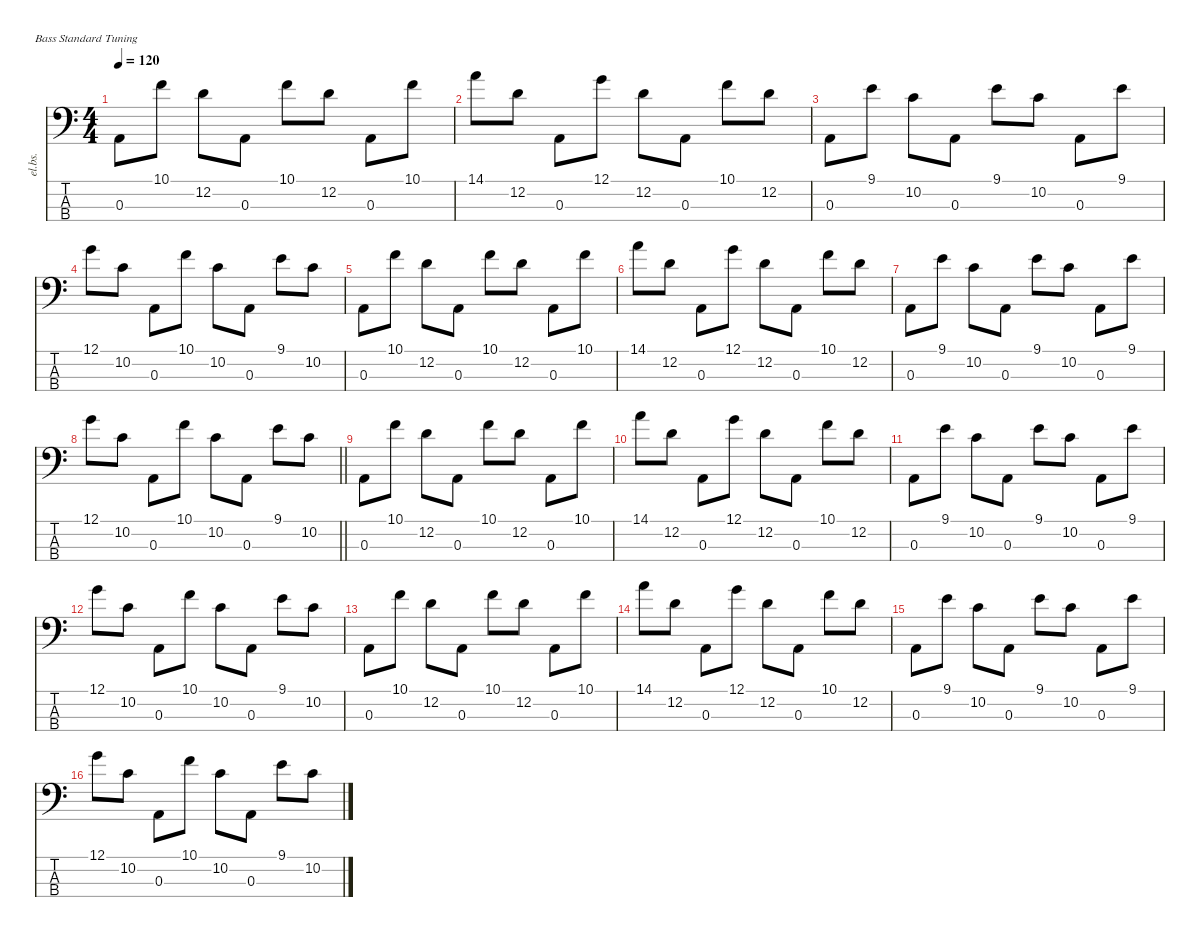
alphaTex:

\defaultSystemsLayout 4
\hideDynamics
\bracketExtendMode nobrackets
\otherSystemsTrackNameOrientation horizontal
\track ("Jason" "el.bs.") {defaultSystemsLayout 4 instrument electricbassfinger}
\staff {score tabs}
\tuning (G2 D2 A1 E1)
\ts (4 4)
\tempo 120
\clef f4
\ks c
0.3.8{dy f beam Down} 10.1.8{beam Down} 12.2.8{beam Down} 0.3.8{beam Down} 10.1.8{beam Down} 12.2.8{beam Down} 0.3.8{beam Down} 10.1.8{beam Down} |
14.1.8{beam Down} 12.2.8{beam Down} 0.3.8{beam Down} 12.1.8{beam Down} 12.2.8{beam Down} 0.3.8{beam Down} 10.1.8{beam Down} 12.2.8{beam Down} |
0.3.8{beam Down} 9.1.8{beam Down} 10.2.8{beam Down} 0.3.8{beam Down} 9.1.8{beam Down} 10.2.8{beam Down} 0.3.8{beam Down} 9.1.8{beam Down} |
12.1.8{beam Down} 10.2.8{beam Down} 0.3.8{beam Down} 10.1.8{beam Down} 10.2.8{beam Down} 0.3.8{beam Down} 9.1.8{beam Down} 10.2.8{beam Down} |
0.3.8{beam Down} 10.1.8{beam Down} 12.2.8{beam Down} 0.3.8{beam Down} 10.1.8{beam Down} 12.2.8{beam Down} 0.3.8{beam Down} 10.1.8{beam Down} |
14.1.8{beam Down} 12.2.8{beam Down} 0.3.8{beam Down} 12.1.8{beam Down} 12.2.8{beam Down} 0.3.8{beam Down} 10.1.8{beam Down} 12.2.8{beam Down} |
0.3.8{beam Down} 9.1.8{beam Down} 10.2.8{beam Down} 0.3.8{beam Down} 9.1.8{beam Down} 10.2.8{beam Down} 0.3.8{beam Down} 9.1.8{beam Down} |
\barLineRight lightlight
12.1.8{beam Down} 10.2.8{beam Down} 0.3.8{beam Down} 10.1.8{beam Down} 10.2.8{beam Down} 0.3.8{beam Down} 9.1.8{beam Down} 10.2.8{beam Down} |
0.3.8{beam Down} 10.1.8{beam Down} 12.2.8{beam Down} 0.3.8{beam Down} 10.1.8{beam Down} 12.2.8{beam Down} 0.3.8{beam Down} 10.1.8{beam Down} |
14.1.8{beam Down} 12.2.8{beam Down} 0.3.8{beam Down} 12.1.8{beam Down} 12.2.8{beam Down} 0.3.8{beam Down} 10.1.8{beam Down} 12.2.8{beam Down} |
0.3.8{beam Down} 9.1.8{beam Down} 10.2.8{beam Down} 0.3.8{beam Down} 9.1.8{beam Down} 10.2.8{beam Down} 0.3.8{beam Down} 9.1.8{beam Down} |
12.1.8{beam Down} 10.2.8{beam Down} 0.3.8{beam Down} 10.1.8{beam Down} 10.2.8{beam Down} 0.3.8{beam Down} 9.1.8{beam Down} 10.2.8{beam Down} |
0.3.8{beam Down} 10.1.8{beam Down} 12.2.8{beam Down} 0.3.8{beam Down} 10.1.8{beam Down} 12.2.8{beam Down} 0.3.8{beam Down} 10.1.8{beam Down} |
14.1.8{beam Down} 12.2.8{beam Down} 0.3.8{beam Down} 12.1.8{beam Down} 12.2.8{beam Down} 0.3.8{beam Down} 10.1.8{beam Down} 12.2.8{beam Down} |
0.3.8{beam Down} 9.1.8{beam Down} 10.2.8{beam Down} 0.3.8{beam Down} 9.1.8{beam Down} 10.2.8{beam Down} 0.3.8{beam Down} 9.1.8{beam Down} |
12.1.8{beam Down} 10.2.8{beam Down} 0.3.8{beam Down} 10.1.8{beam Down} 10.2.8{beam Down} 0.3.8{beam Down} 9.1.8{beam Down} 10.2.8{beam Down}
